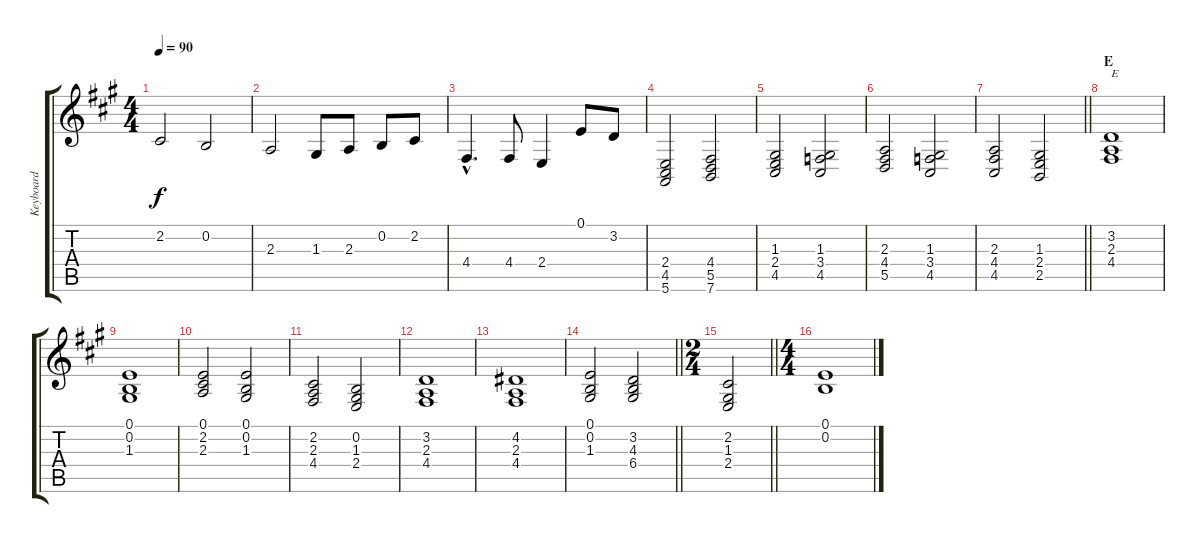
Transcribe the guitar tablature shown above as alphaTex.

\track ("Keyboard" "Keyboard") {instrument synthstrings2}
\staff {score tabs}
\tuning (E4 B3 G3 D3 A2 E2) {hide}
\ts (4 4)
\tempo 90
\clef g2
\ks a
2.2.2{dy f} 0.2.2 |
2.3.2 1.3.8 2.3.8 0.2.8 2.2.8 |
4.4{hac}.4{d} 4.4.8 2.4.4 0.1.8 3.2.8 |
(2.4 4.5 5.6).2{volume 12 instrument churchorgan} (4.4 5.5 7.6).2 |
(1.3 2.4 4.5).2 (1.3 3.4 4.5).2 |
(2.3 4.4 5.5).2 (1.3 3.4 4.5).2 |
\barLineRight lightlight
(2.3 4.4 4.5).2 (1.3 2.4 2.5).2 |
\section ("" "E")
(3.2 2.3 4.4).1{txt "E"} |
(0.1 0.2 1.3).1 |
(0.1 2.2 2.3).2 (0.1 0.2 1.3).2 |
(2.2 2.3 4.4).2 (0.2 1.3 2.4).2 |
(3.2 2.3 4.4).1 |
(4.2 2.3 4.4).1 |
\barLineRight lightlight
(0.1 0.2 1.3).2 (3.2 4.3 6.4).2 |
\ts (2 4)
\barLineRight lightlight
(2.2 1.3 2.4).2 |
\ts (4 4)
(0.1 0.2).1
